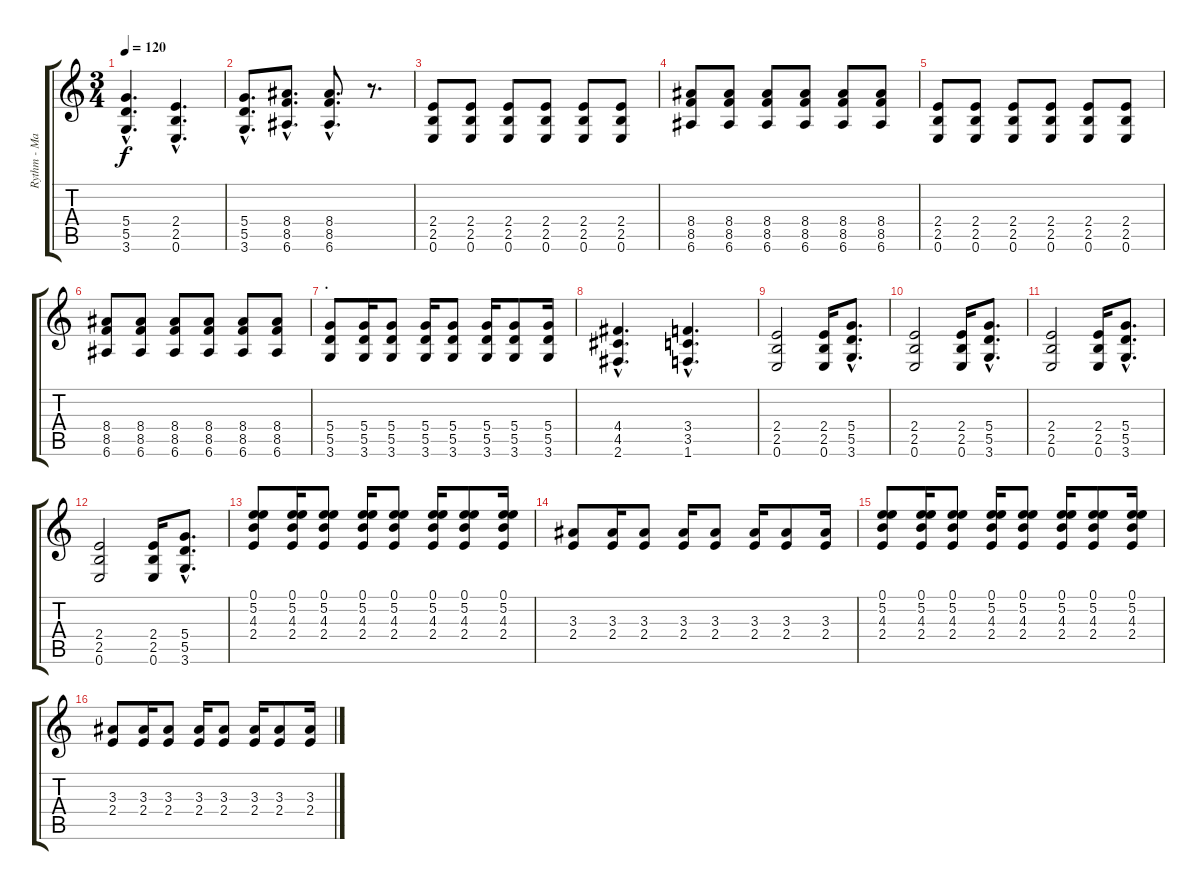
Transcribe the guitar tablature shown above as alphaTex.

\track ("Rythm - Marc" "Rythm - Ma") {instrument acousticguitarnylon}
\staff {score tabs}
\tuning (E4 B3 G3 D3 A2 E2) {hide}
\ts (3 4)
\tempo 120
\clef g2
\ks c
(5.4{hac} 5.5{hac} 3.6{hac}).4{d dy f} (2.4{hac} 2.5{hac} 0.6{hac}).4{d} |
(5.4{hac} 5.5{hac} 3.6{hac}).8{d} (8.4{hac} 8.5{hac} 6.6{hac}).8{d} (8.4{hac} 8.5{hac} 6.6{hac}).8{d} r.8{d} |
(2.4 2.5 0.6).8 (2.4 2.5 0.6).8 (2.4 2.5 0.6).8 (2.4 2.5 0.6).8 (2.4 2.5 0.6).8 (2.4 2.5 0.6).8 |
(8.4 8.5 6.6).8 (8.4 8.5 6.6).8 (8.4 8.5 6.6).8 (8.4 8.5 6.6).8 (8.4 8.5 6.6).8 (8.4 8.5 6.6).8 |
(2.4 2.5 0.6).8 (2.4 2.5 0.6).8 (2.4 2.5 0.6).8 (2.4 2.5 0.6).8 (2.4 2.5 0.6).8 (2.4 2.5 0.6).8 |
(8.4 8.5 6.6).8 (8.4 8.5 6.6).8 (8.4 8.5 6.6).8 (8.4 8.5 6.6).8 (8.4 8.5 6.6).8 (8.4 8.5 6.6).8 |
\section ("" ".")
(5.4 5.5 3.6).8 (5.4 5.5 3.6).16 (5.4 5.5 3.6).8 (5.4 5.5 3.6).16 (5.4 5.5 3.6).8 (5.4 5.5 3.6).16 (5.4 5.5 3.6).8 (5.4 5.5 3.6).16 |
(4.4{hac} 4.5{hac} 2.6{hac}).4{d} (3.4{hac} 3.5{hac} 1.6{hac}).4{d} |
(2.4 2.5 0.6).2 (2.4 2.5 0.6).16 (5.4{hac} 5.5{hac} 3.6{hac}).8{d} |
(2.4 2.5 0.6).2 (2.4 2.5 0.6).16 (5.4{hac} 5.5{hac} 3.6{hac}).8{d} |
(2.4 2.5 0.6).2 (2.4 2.5 0.6).16 (5.4{hac} 5.5{hac} 3.6{hac}).8{d} |
(2.4 2.5 0.6).2 (2.4 2.5 0.6).16 (5.4{hac} 5.5{hac} 3.6{hac}).8{d} |
(0.1 5.2 4.3 2.4).8 (0.1 5.2 4.3 2.4).16 (0.1 5.2 4.3 2.4).8 (0.1 5.2 4.3 2.4).16 (0.1 5.2 4.3 2.4).8 (0.1 5.2 4.3 2.4).16 (0.1 5.2 4.3 2.4).8 (0.1 5.2 4.3 2.4).16 |
(3.3 2.4).8 (3.3 2.4).16 (3.3 2.4).8 (3.3 2.4).16 (3.3 2.4).8 (3.3 2.4).16 (3.3 2.4).8 (3.3 2.4).16 |
(0.1 5.2 4.3 2.4).8 (0.1 5.2 4.3 2.4).16 (0.1 5.2 4.3 2.4).8 (0.1 5.2 4.3 2.4).16 (0.1 5.2 4.3 2.4).8 (0.1 5.2 4.3 2.4).16 (0.1 5.2 4.3 2.4).8 (0.1 5.2 4.3 2.4).16 |
(3.3 2.4).8 (3.3 2.4).16 (3.3 2.4).8 (3.3 2.4).16 (3.3 2.4).8 (3.3 2.4).16 (3.3 2.4).8 (3.3 2.4).16
